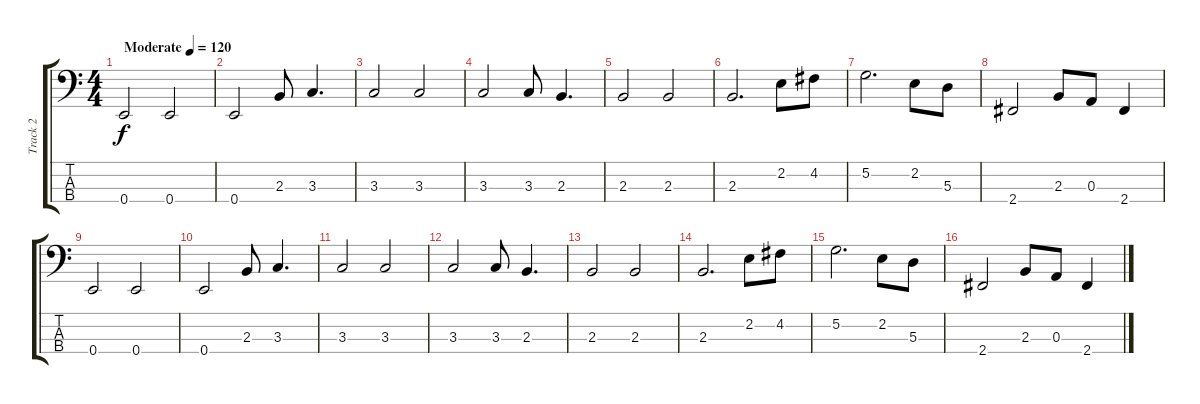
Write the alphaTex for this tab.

\track ("Track 2" "Track 2") {instrument electricbassfinger}
\staff {score tabs}
\tuning (G2 D2 A1 E1) {hide}
\ts (4 4)
\tempo (120 "Moderate")
\clef f4
\ks c
0.4.2{dy f instrument electricbassfinger} 0.4.2 |
0.4.2 2.3.8 3.3.4{d} |
3.3.2 3.3.2 |
3.3.2 3.3.8 2.3.4{d} |
2.3.2 2.3.2 |
2.3.2{d} 2.2.8 4.2.8 |
5.2.2{d} 2.2.8 5.3.8 |
2.4.2 2.3.8 0.3.8 2.4.4 |
0.4.2 0.4.2 |
0.4.2 2.3.8 3.3.4{d} |
3.3.2 3.3.2 |
3.3.2 3.3.8 2.3.4{d} |
2.3.2 2.3.2 |
2.3.2{d} 2.2.8 4.2.8 |
5.2.2{d} 2.2.8 5.3.8 |
2.4.2 2.3.8 0.3.8 2.4.4
